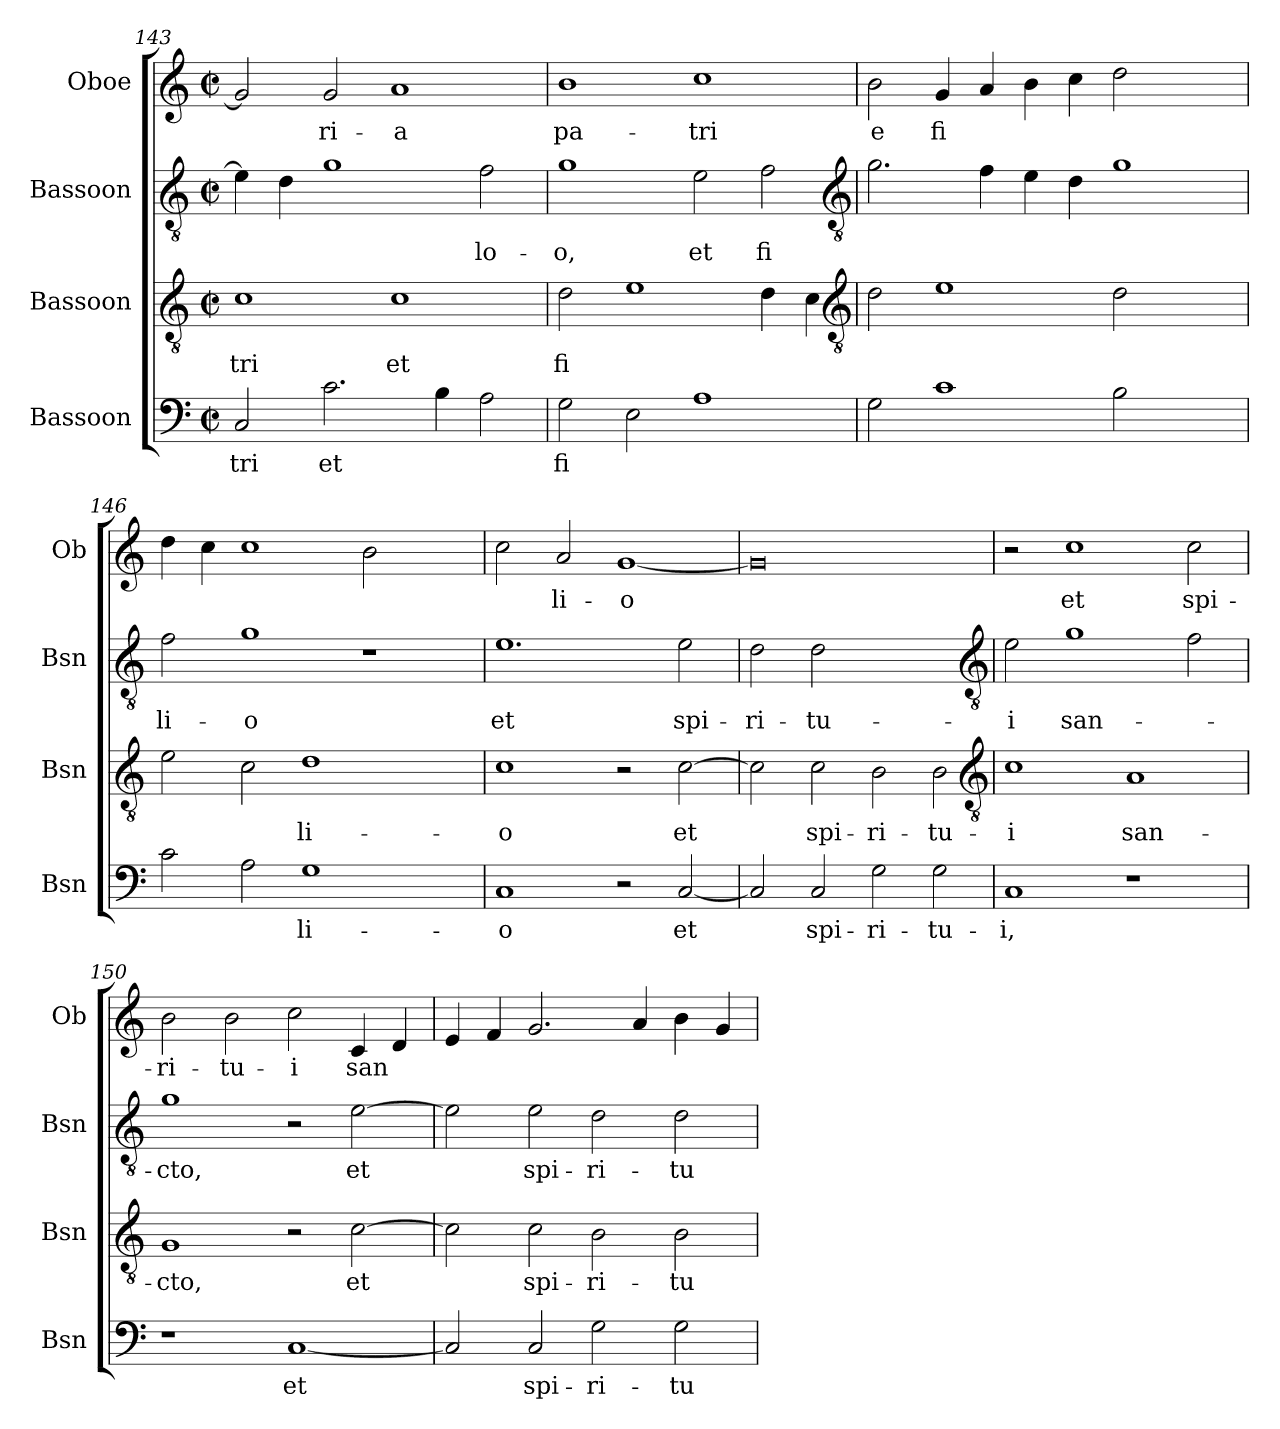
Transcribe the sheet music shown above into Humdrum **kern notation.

**kern	**text	**kern	**text	**kern	**text	**kern	**text
*part4	*part4	*part3	*part3	*part2	*part2	*part1	*part1
*staff4	*staff4	*staff3	*staff3	*staff2	*staff2	*staff1	*staff1
*I"Bassoon	*	*I"Bassoon	*	*I"Bassoon	*	*I"Oboe	*
*I'Bsn	*	*I'Bsn	*	*I'Bsn	*	*I'Ob	*
*clefF4	*	*clefGv2	*	*clefGv2	*	*clefG2	*
*M2/2	*	*M2/2	*	*M2/2	*	*M2/2	*
*met(c|)	*	*met(c|)	*	*met(c|)	*	*met(c|)	*
=143	=143	=143	=143	=143	=143	=143	=143
!	!LO:LY:b	!	!LO:LY:b	!	!	!	!
2C	-tri	1c	-tri	4e]	.	2g]	.
.	.	.	.	4d	.	.	.
!	!LO:LY:b	!	!	!	!	!	!LO:LY:b
2.c	et	.	.	1g	.	2g	-ri-
!	!	!	!LO:LY:b	!	!	!	!LO:LY:b
.	.	1c	et	.	.	1a	-a
4B	.	.	.	.	.	.	.
!	!	!	!	!	!LO:LY:b	!	!
2A	.	.	.	2f	lo-	.	.
=144	=144	=144	=144	=144	=144	=144	=144
!	!LO:LY:b	!	!LO:LY:b	!	!LO:LY:b	!	!LO:LY:b
2G	fi	2d	fi	1g	-o,	1b	pa-
2E	.	1e	.	.	.	.	.
!	!	!	!	!	!LO:LY:b	!	!LO:LY:b
1A	.	.	.	2e	et	1cc	-tri
!	!	!	!	!	!LO:LY:b	!	!
.	.	4d	.	2f	fi	.	.
.	.	4c	.	.	.	.	.
*	*	*clefGv2	*	*clefGv2	*	*	*
!!LO:PB:g=z
=145	=145	=145	=145	=145	=145	=145	=145
!	!	!	!	!	!	!	!LO:LY:b
2G	.	2d	.	2.g	.	2b	e
!	!	!	!	!	!	!	!LO:LY:b
1c	.	1e	.	.	.	4g	fi
.	.	.	.	4f	.	4a	.
.	.	.	.	4e	.	4b	.
.	.	.	.	4d	.	4cc	.
2B	.	2d	.	1g	.	2dd	.
2ryy	.	2ryy	.	.	.	2ryy	.
=146	=146	=146	=146	=146	=146	=146	=146
!	!	!	!	!	!LO:LY:b	!	!
2c	.	2e	.	2f	li-	4dd	.
.	.	.	.	.	.	4cc	.
!	!	!	!	!	!LO:LY:b	!	!
2A	.	2c	.	1g	-o	1cc	.
!	!LO:LY:b	!	!LO:LY:b	!	!	!	!
1G	li-	1d	li-	.	.	.	.
.	.	.	.	1r	.	2b	.
2ryy	.	2ryy	.	.	.	2ryy	.
=147	=147	=147	=147	=147	=147	=147	=147
!	!LO:LY:b	!	!LO:LY:b	!	!LO:LY:b	!	!
1C	-o	1c	-o	1.e	et	2cc	.
!	!	!	!	!	!	!	!LO:LY:b
.	.	.	.	.	.	2a	li-
!	!	!	!	!	!	!	!LO:LY:b
2r	.	2r	.	.	.	[1g	-o
!	!LO:LY:b	!	!LO:LY:b	!	!LO:LY:b	!	!
[2C	et	[2c	et	2e	spi-	.	.
=148	=148	=148	=148	=148	=148	=148	=148
!	!	!	!	!	!LO:LY:b	!	!
2C]	.	2c]	.	2d	-ri-	0g]	.
!	!LO:LY:b	!	!LO:LY:b	!	!LO:LY:b	!	!
2C	spi-	2c	spi-	2d	-tu-	.	.
!	!LO:LY:b	!	!LO:LY:b	!	!	!	!
2G	-ri-	2B	-ri-	1ryy	.	.	.
!	!LO:LY:b	!	!LO:LY:b	!	!	!	!
2G	-tu-	2B	-tu-	.	.	.	.
*	*	*clefGv2	*	*clefGv2	*	*	*
!!LO:LB:g=z
=149	=149	=149	=149	=149	=149	=149	=149
!	!LO:LY:b	!	!LO:LY:b	!	!LO:LY:b	!	!
1C	-i,	1c	-i	2e	-i	2r	.
!	!	!	!	!	!LO:LY:b	!	!LO:LY:b
.	.	.	.	1g	san-	1cc	et
!	!	!	!LO:LY:b	!	!	!	!
1r	.	1A	san-	.	.	.	.
!	!	!	!	!	!	!	!LO:LY:b
.	.	.	.	2f	.	2cc	spi-
=150	=150	=150	=150	=150	=150	=150	=150
!	!	!	!LO:LY:b	!	!LO:LY:b	!	!LO:LY:b
1r	.	1G	-cto,	1g	-cto,	2b	-ri-
!	!	!	!	!	!	!	!LO:LY:b
.	.	.	.	.	.	2b	-tu-
!	!LO:LY:b	!	!	!	!	!	!LO:LY:b
[1C	et	2r	.	2r	.	2cc	-i
!	!	!	!LO:LY:b	!	!LO:LY:b	!	!LO:LY:b
.	.	[2c	et	[2e	et	4c	san
.	.	.	.	.	.	4d	.
=151	=151	=151	=151	=151	=151	=151	=151
2C]	.	2c]	.	2e]	.	4e	.
.	.	.	.	.	.	4f	.
!	!LO:LY:b	!	!LO:LY:b	!	!LO:LY:b	!	!
2C	spi-	2c	spi-	2e	spi-	2.g	.
!	!LO:LY:b	!	!LO:LY:b	!	!LO:LY:b	!	!
2G	-ri-	2B	-ri-	2d	-ri-	.	.
.	.	.	.	.	.	4a	.
!	!LO:LY:b	!	!LO:LY:b	!	!LO:LY:b	!	!
2G	-tu-	2B	-tu-	2d	-tu-	4b	.
.	.	.	.	.	.	4g	.
=	=	=	=	=	=	=	=
*-	*-	*-	*-	*-	*-	*-	*-
